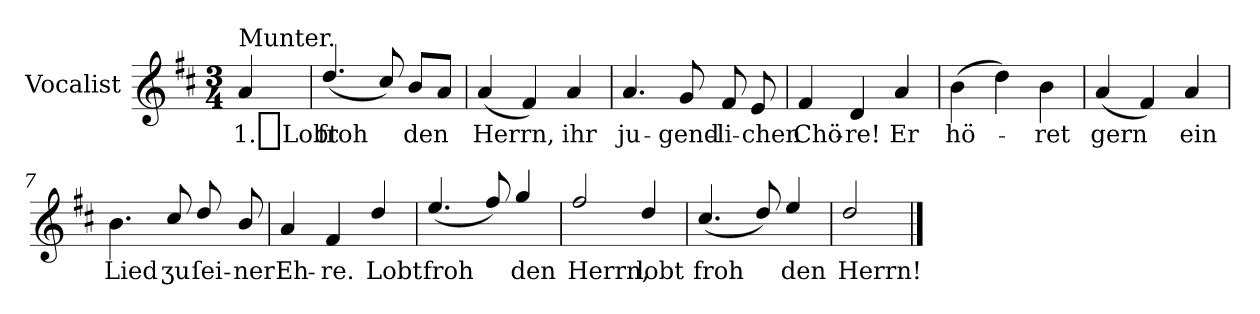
**kern	**text
*part1	*part1
*staff1	*staff1
*I"Vocalist	*
*k[f#c#]	*
*D:	*
*M3/4	*
=	=
!LO:TX:a:t=Munter.	!
4a	1._Lobt
=1	=1
(4.dd/	froh
8cc#/)	.
8bL	den
8aJ	.
=2	=2
(>4a	Herrn,
4f#)	.
4a	ihr
=3	=3
4.a	ju-
8g	-gend-
8f#	-li-
8e	-chen
=4	=4
4f#	Chö-
4d	-re!
4a	Er
=5	=5
(>4b	hö-
4dd)	.
4b	-ret
=6	=6
(>4a	gern
4f#)	.
4a	ein
=7	=7
4.b	Lied
8cc#/	ʒu
8dd/	ſei-
8b/	-ner
=8	=8
4a	Eh-
4f#	-re.
4dd/	Lobt
=9	=9
(4.ee/	froh
8ff#/)	.
4gg/	den
=10	=10
2ff#/	Herrn,
4dd/	lobt
=11	=11
(>4.cc#/	froh
8dd/)	.
4ee/	den
=12	=12
2dd/	Herrn!
==	==
*-	*-
